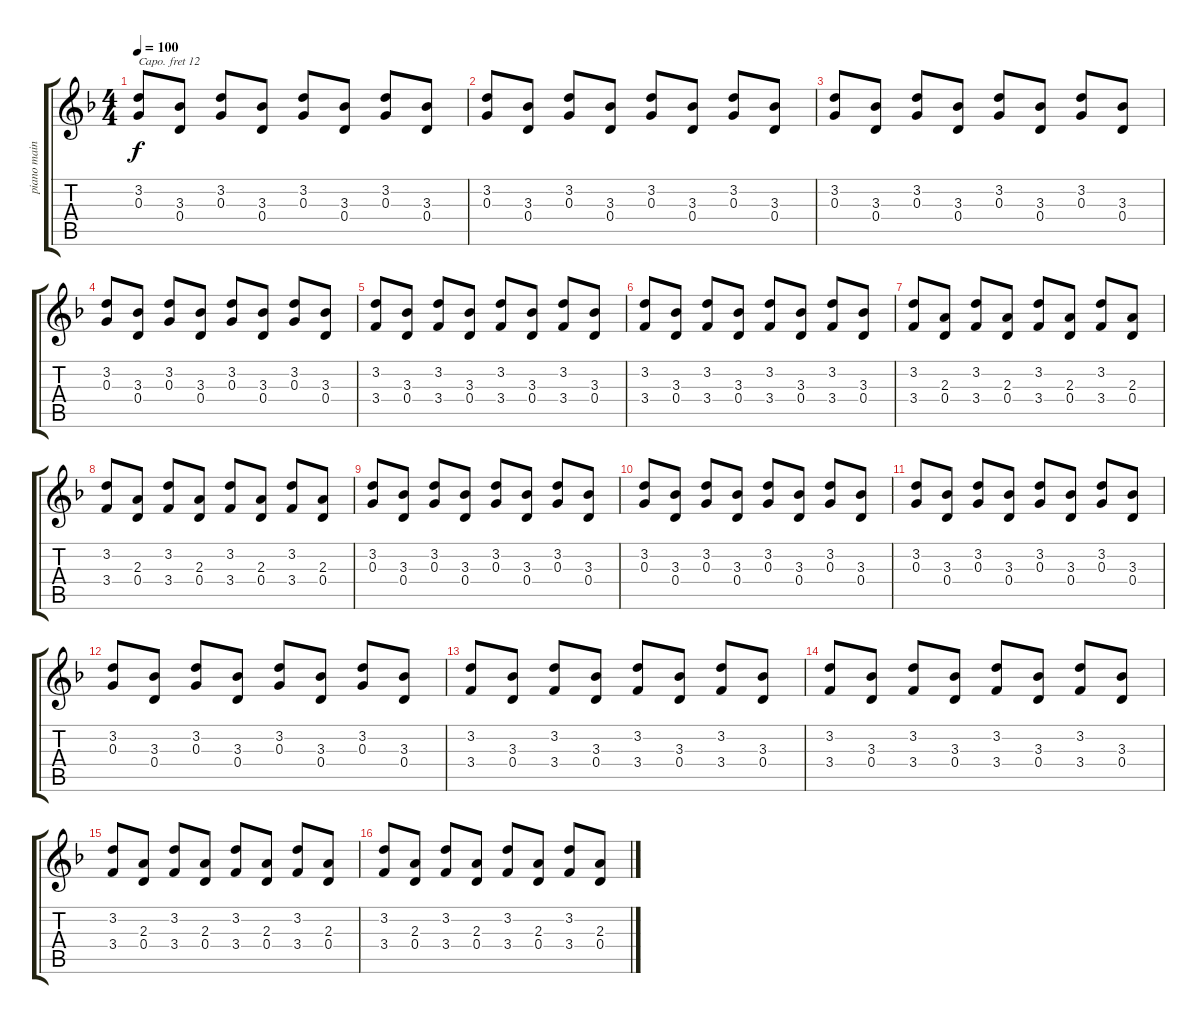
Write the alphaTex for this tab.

\track ("piano main gauche" "piano main") {instrument acousticgrandpiano}
\staff {score tabs}
\capo 12
\tuning (E4 B3 G3 D3 A2 E2) {hide}
\ts (4 4)
\tempo 100
\clef g2
\ks f
(3.2 0.3).8{dy f} (3.3 0.4).8 (3.2 0.3).8 (3.3 0.4).8 (3.2 0.3).8 (3.3 0.4).8 (3.2 0.3).8 (3.3 0.4).8 |
(3.2 0.3).8 (3.3 0.4).8 (3.2 0.3).8 (3.3 0.4).8 (3.2 0.3).8 (3.3 0.4).8 (3.2 0.3).8 (3.3 0.4).8 |
(3.2 0.3).8 (3.3 0.4).8 (3.2 0.3).8 (3.3 0.4).8 (3.2 0.3).8 (3.3 0.4).8 (3.2 0.3).8 (3.3 0.4).8 |
(3.2 0.3).8 (3.3 0.4).8 (3.2 0.3).8 (3.3 0.4).8 (3.2 0.3).8 (3.3 0.4).8 (3.2 0.3).8 (3.3 0.4).8 |
(3.2 3.4).8 (3.3 0.4).8 (3.2 3.4).8 (3.3 0.4).8 (3.2 3.4).8 (3.3 0.4).8 (3.2 3.4).8 (3.3 0.4).8 |
(3.2 3.4).8 (3.3 0.4).8 (3.2 3.4).8 (3.3 0.4).8 (3.2 3.4).8 (3.3 0.4).8 (3.2 3.4).8 (3.3 0.4).8 |
(3.2 3.4).8 (2.3 0.4).8 (3.2 3.4).8 (2.3 0.4).8 (3.2 3.4).8 (2.3 0.4).8 (3.2 3.4).8 (2.3 0.4).8 |
(3.2 3.4).8 (2.3 0.4).8 (3.2 3.4).8 (2.3 0.4).8 (3.2 3.4).8 (2.3 0.4).8 (3.2 3.4).8 (2.3 0.4).8 |
(3.2 0.3).8 (3.3 0.4).8 (3.2 0.3).8 (3.3 0.4).8 (3.2 0.3).8 (3.3 0.4).8 (3.2 0.3).8 (3.3 0.4).8 |
(3.2 0.3).8 (3.3 0.4).8 (3.2 0.3).8 (3.3 0.4).8 (3.2 0.3).8 (3.3 0.4).8 (3.2 0.3).8 (3.3 0.4).8 |
(3.2 0.3).8 (3.3 0.4).8 (3.2 0.3).8 (3.3 0.4).8 (3.2 0.3).8 (3.3 0.4).8 (3.2 0.3).8 (3.3 0.4).8 |
(3.2 0.3).8 (3.3 0.4).8 (3.2 0.3).8 (3.3 0.4).8 (3.2 0.3).8 (3.3 0.4).8 (3.2 0.3).8 (3.3 0.4).8 |
(3.2 3.4).8 (3.3 0.4).8 (3.2 3.4).8 (3.3 0.4).8 (3.2 3.4).8 (3.3 0.4).8 (3.2 3.4).8 (3.3 0.4).8 |
(3.2 3.4).8 (3.3 0.4).8 (3.2 3.4).8 (3.3 0.4).8 (3.2 3.4).8 (3.3 0.4).8 (3.2 3.4).8 (3.3 0.4).8 |
(3.2 3.4).8 (2.3 0.4).8 (3.2 3.4).8 (2.3 0.4).8 (3.2 3.4).8 (2.3 0.4).8 (3.2 3.4).8 (2.3 0.4).8 |
(3.2 3.4).8 (2.3 0.4).8 (3.2 3.4).8 (2.3 0.4).8 (3.2 3.4).8 (2.3 0.4).8 (3.2 3.4).8 (2.3 0.4).8
